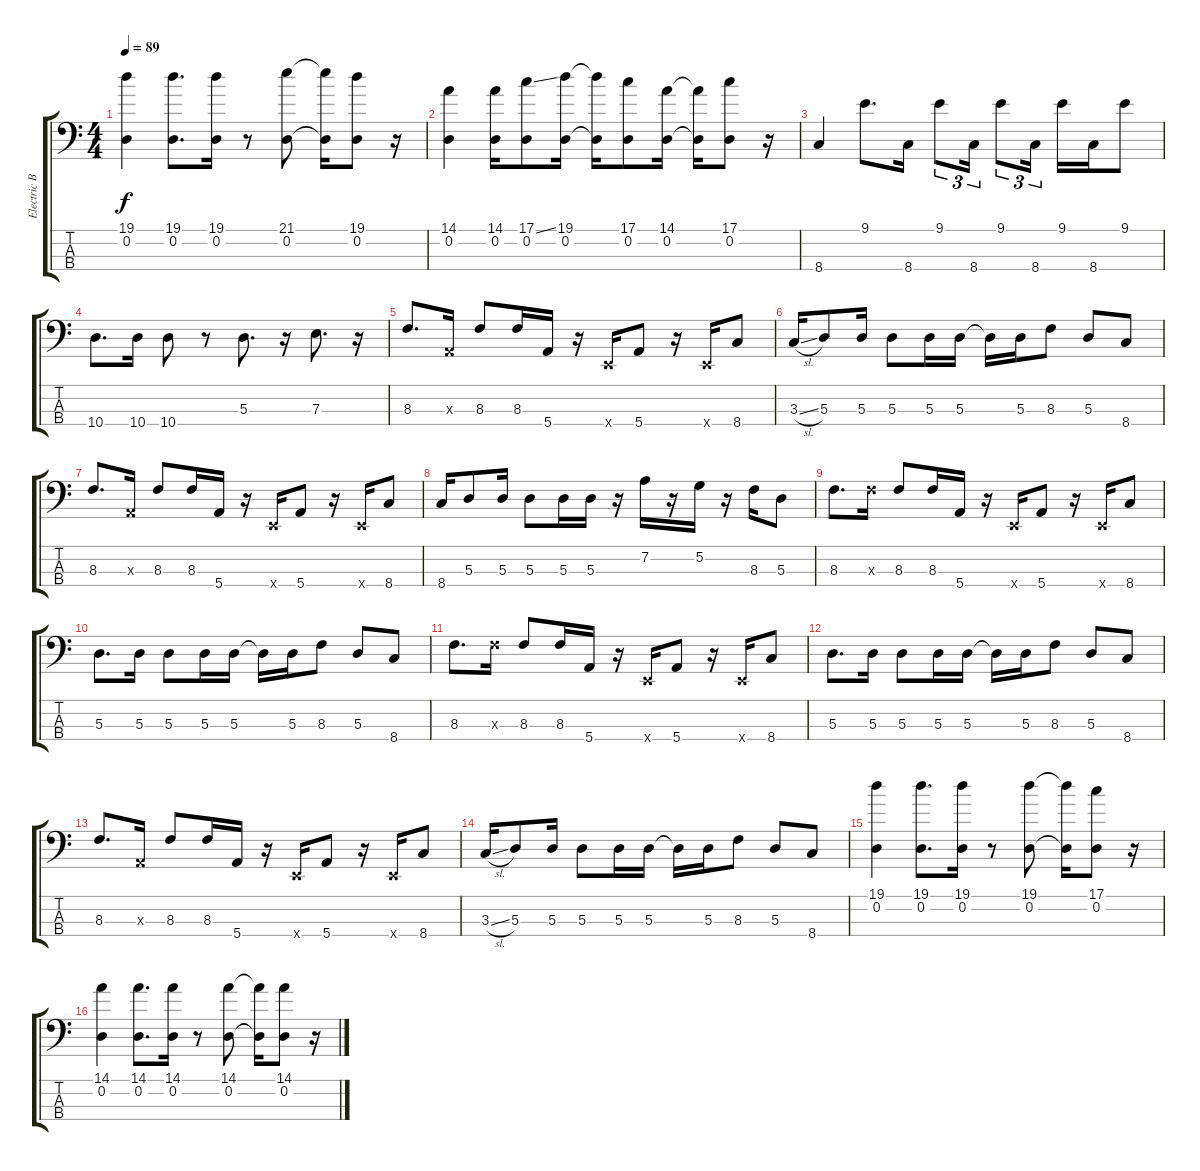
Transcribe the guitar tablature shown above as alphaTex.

\track ("Electric Bass" "Electric B") {instrument electricbassfinger}
\staff {score tabs}
\tuning (G2 D2 A1 E1) {hide}
\ts (4 4)
\tempo 89
\clef f4
\ks c
(19.1 0.2).4{dy f} (19.1 0.2).8{d} (19.1 0.2).16 r.8 (21.1 0.2).8 (21.1{t} 0.2{t}).16 (19.1 0.2).8 r.16 |
(14.1 0.2).4 (14.1 0.2).16 (17.1{ss} 0.2).8 (19.1 0.2).16 (19.1{t} 0.2{t}).16 (17.1 0.2).8 (14.1 0.2).16 (14.1{t} 0.2{t}).16 (17.1 0.2).8 r.16 |
8.4.4 9.1.8{d} 8.4.16 9.1.8{tu (3 2)} 8.4.16{tu (3 2)} 9.1.8{tu (3 2)} 8.4.16{tu (3 2)} 9.1.16 8.4.16 9.1.8 |
10.4.8{d} 10.4.16 10.4.8 r.8 5.3.8{d} r.16 7.3.8{d} r.16 |
8.3.8{d} 0.3{x}.16 8.3.8 8.3.16 5.4.16 r.16 0.4{x}.16 5.4.8 r.16 0.4{x}.16 8.4.8 |
3.3{sl}.16 5.3.8 5.3.16 5.3.8 5.3.16 5.3.16 5.3{t}.16 5.3.16 8.3.8 5.3.8 8.4.8 |
8.3.8{d} 0.3{x}.16 8.3.8 8.3.16 5.4.16 r.16 0.4{x}.16 5.4.8 r.16 0.4{x}.16 8.4.8 |
8.4.16 5.3.8 5.3.16 5.3.8 5.3.16 5.3.16 r.16 7.2.16 r.16 5.2.16 r.16 8.3.16 5.3.8 |
8.3.8{d} 8.3{x}.16 8.3.8 8.3.16 5.4.16 r.16 0.4{x}.16 5.4.8 r.16 0.4{x}.16 8.4.8 |
5.3.8{d} 5.3.16 5.3.8 5.3.16 5.3.16 5.3{t}.16 5.3.16 8.3.8 5.3.8 8.4.8 |
8.3.8{d} 8.3{x}.16 8.3.8 8.3.16 5.4.16 r.16 0.4{x}.16 5.4.8 r.16 0.4{x}.16 8.4.8 |
5.3.8{d} 5.3.16 5.3.8 5.3.16 5.3.16 5.3{t}.16 5.3.16 8.3.8 5.3.8 8.4.8 |
8.3.8{d} 0.3{x}.16 8.3.8 8.3.16 5.4.16 r.16 0.4{x}.16 5.4.8 r.16 0.4{x}.16 8.4.8 |
3.3{sl}.16 5.3.8 5.3.16 5.3.8 5.3.16 5.3.16 5.3{t}.16 5.3.16 8.3.8 5.3.8 8.4.8 |
(19.1 0.2).4 (19.1 0.2).8{d} (19.1 0.2).16 r.8 (19.1 0.2).8 (19.1{t} 0.2{t}).16 (17.1 0.2).8 r.16 |
(14.1 0.2).4 (14.1 0.2).8{d} (14.1 0.2).16 r.8 (14.1 0.2).8 (14.1{t} 0.2{t}).16 (14.1 0.2).8 r.16
